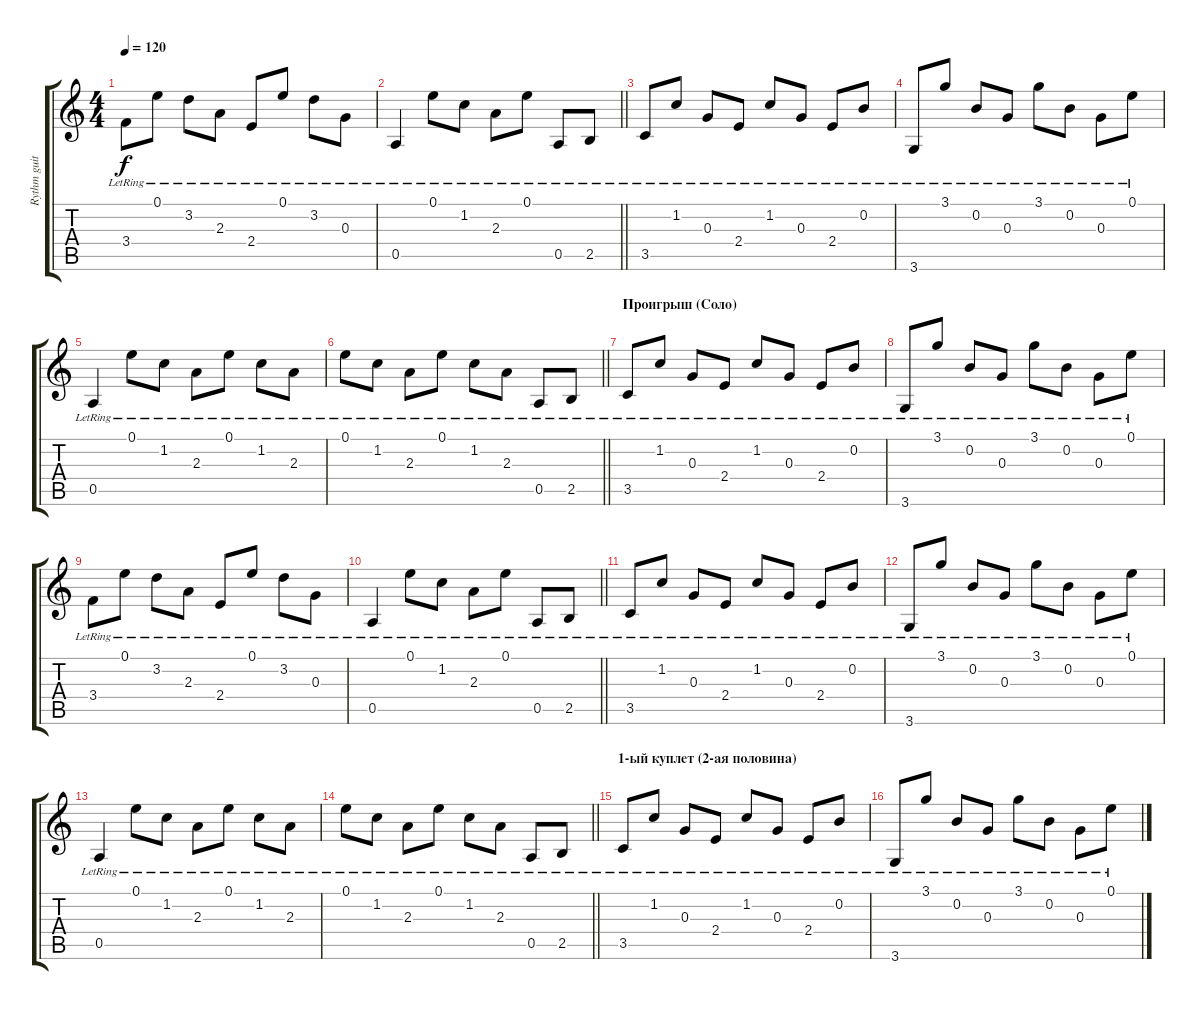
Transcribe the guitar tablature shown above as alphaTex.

\track ("Rythm guitar" "Rythm guit") {instrument electricguitarclean}
\staff {score tabs}
\tuning (E4 B3 G3 D3 A2 E2) {hide}
\ts (4 4)
\tempo 120
\clef g2
\ks c
3.4{lr}.8{dy f} 0.1{lr}.8 3.2{lr}.8 2.3{lr}.8 2.4{lr}.8 0.1{lr}.8 3.2{lr}.8 0.3{lr}.8 |
\barLineRight lightlight
0.5{lr}.4 0.1{lr}.8 1.2{lr}.8 2.3{lr}.8 0.1{lr}.8 0.5{lr}.8 2.5{lr}.8 |
3.5{lr}.8 1.2{lr}.8 0.3{lr}.8 2.4{lr}.8 1.2{lr}.8 0.3{lr}.8 2.4{lr}.8 0.2{lr}.8 |
3.6{lr}.8 3.1{lr}.8 0.2{lr}.8 0.3{lr}.8 3.1{lr}.8 0.2{lr}.8 0.3{lr}.8 0.1{lr}.8 |
0.5{lr}.4 0.1{lr}.8 1.2{lr}.8 2.3{lr}.8 0.1{lr}.8 1.2{lr}.8 2.3{lr}.8 |
\barLineRight lightlight
0.1{lr}.8 1.2{lr}.8 2.3{lr}.8 0.1{lr}.8 1.2{lr}.8 2.3{lr}.8 0.5{lr}.8 2.5{lr}.8 |
\section ("" "Проигрыш (Соло)")
3.5{lr}.8 1.2{lr}.8 0.3{lr}.8 2.4{lr}.8 1.2{lr}.8 0.3{lr}.8 2.4{lr}.8 0.2{lr}.8 |
3.6{lr}.8 3.1{lr}.8 0.2{lr}.8 0.3{lr}.8 3.1{lr}.8 0.2{lr}.8 0.3{lr}.8 0.1{lr}.8 |
3.4{lr}.8 0.1{lr}.8 3.2{lr}.8 2.3{lr}.8 2.4{lr}.8 0.1{lr}.8 3.2{lr}.8 0.3{lr}.8 |
\barLineRight lightlight
0.5{lr}.4 0.1{lr}.8 1.2{lr}.8 2.3{lr}.8 0.1{lr}.8 0.5{lr}.8 2.5{lr}.8 |
3.5{lr}.8 1.2{lr}.8 0.3{lr}.8 2.4{lr}.8 1.2{lr}.8 0.3{lr}.8 2.4{lr}.8 0.2{lr}.8 |
3.6{lr}.8 3.1{lr}.8 0.2{lr}.8 0.3{lr}.8 3.1{lr}.8 0.2{lr}.8 0.3{lr}.8 0.1{lr}.8 |
0.5{lr}.4 0.1{lr}.8 1.2{lr}.8 2.3{lr}.8 0.1{lr}.8 1.2{lr}.8 2.3{lr}.8 |
\barLineRight lightlight
0.1{lr}.8 1.2{lr}.8 2.3{lr}.8 0.1{lr}.8 1.2{lr}.8 2.3{lr}.8 0.5{lr}.8 2.5{lr}.8 |
\section ("" "1-ый куплет (2-ая половина)")
3.5{lr}.8 1.2{lr}.8 0.3{lr}.8 2.4{lr}.8 1.2{lr}.8 0.3{lr}.8 2.4{lr}.8 0.2{lr}.8 |
3.6{lr}.8 3.1{lr}.8 0.2{lr}.8 0.3{lr}.8 3.1{lr}.8 0.2{lr}.8 0.3{lr}.8 0.1{lr}.8
